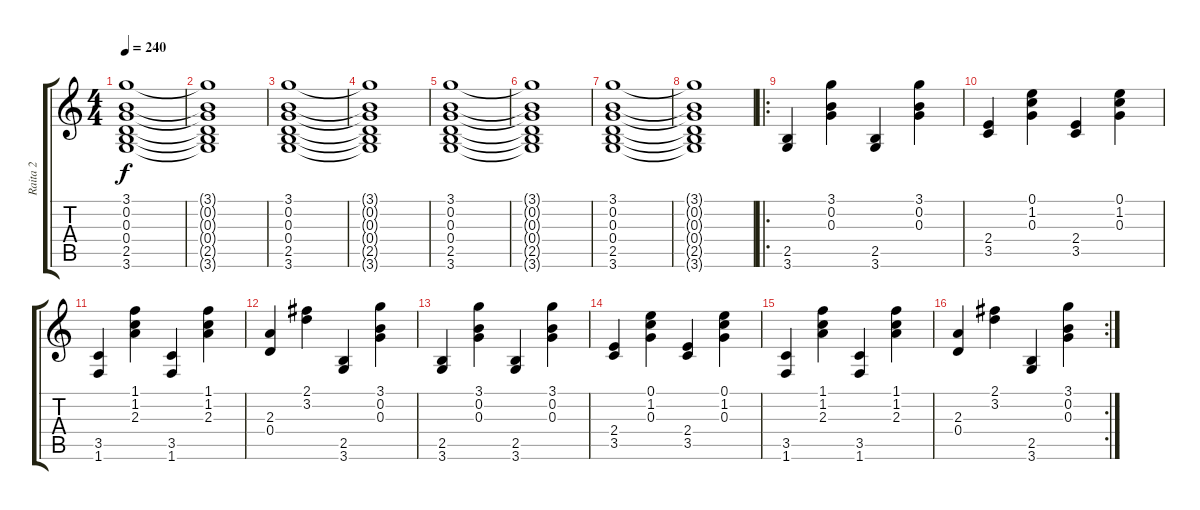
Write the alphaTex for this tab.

\track ("Raita 2" "Raita 2") {instrument acousticguitarnylon}
\staff {score tabs}
\tuning (E4 B3 G3 D3 A2 E2) {hide}
\ts (4 4)
\tempo 240
\clef g2
\ks c
(3.1 0.2 0.3 0.4 2.5 3.6).1{dy f instrument acousticguitarnylon} |
(3.1{t} 0.2{t} 0.3{t} 0.4{t} 2.5{t} 3.6{t}).1 |
(3.1 0.2 0.3 0.4 2.5 3.6).1 |
(3.1{t} 0.2{t} 0.3{t} 0.4{t} 2.5{t} 3.6{t}).1 |
(3.1 0.2 0.3 0.4 2.5 3.6).1 |
(3.1{t} 0.2{t} 0.3{t} 0.4{t} 2.5{t} 3.6{t}).1 |
(3.1 0.2 0.3 0.4 2.5 3.6).1 |
(3.1{t} 0.2{t} 0.3{t} 0.4{t} 2.5{t} 3.6{t}).1 |
\ro
(2.5 3.6).4 (3.1 0.2 0.3).4 (2.5 3.6).4 (3.1 0.2 0.3).4 |
(2.4 3.5).4 (0.1 1.2 0.3).4 (2.4 3.5).4 (0.1 1.2 0.3).4 |
(3.5 1.6).4 (1.1 1.2 2.3).4 (3.5 1.6).4 (1.1 1.2 2.3).4 |
(2.3 0.4).4 (2.1 3.2).4 (2.5 3.6).4 (3.1 0.2 0.3).4 |
(2.5 3.6).4 (3.1 0.2 0.3).4 (2.5 3.6).4 (3.1 0.2 0.3).4 |
(2.4 3.5).4 (0.1 1.2 0.3).4 (2.4 3.5).4 (0.1 1.2 0.3).4 |
(3.5 1.6).4 (1.1 1.2 2.3).4 (3.5 1.6).4 (1.1 1.2 2.3).4 |
\rc 2
(2.3 0.4).4 (2.1 3.2).4 (2.5 3.6).4 (3.1 0.2 0.3).4
